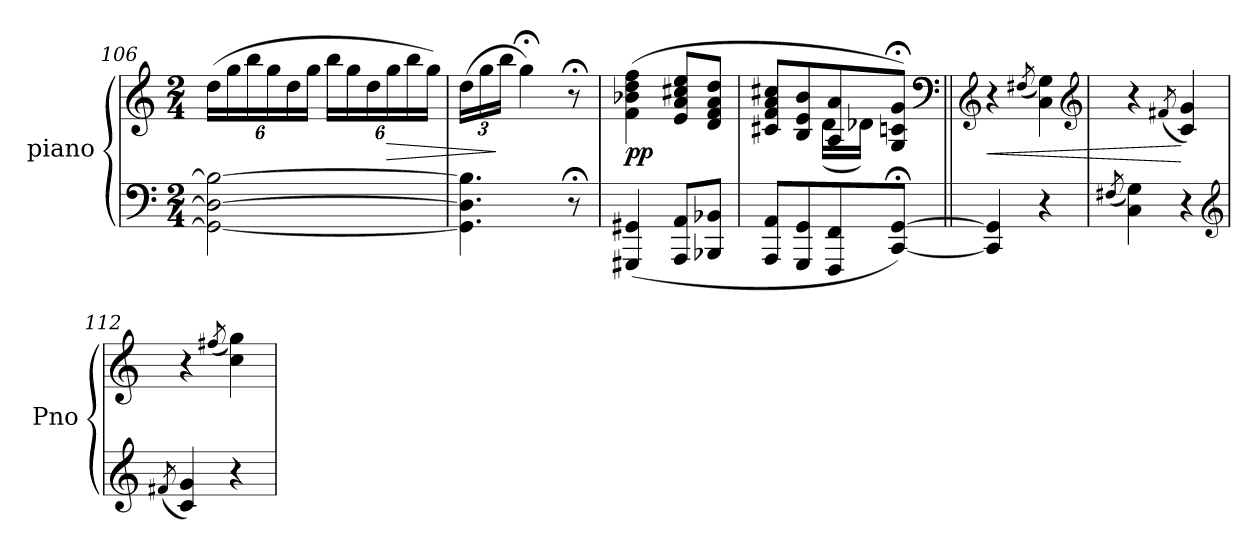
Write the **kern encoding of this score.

**kern	**kern	**dynam
*part1	*part1	*part1
*staff2	*staff1	*staff1/2
*I"piano	*	*
*I'Pno	*	*
*clefF4	*clefG2	*
*k[]	*k[]	*
*C:	*C:	*
*M2/4	*M2/4	*
=106	=106	=106
2GG_\ 2D_\ 2B_\	(24dd\LL	.
.	24gg\	.
.	24bb\	.
.	24gg\	.
.	24dd\	.
.	24gg\JJ	.
.	24bb\LL	.
.	24gg\	.
.	24dd\	.
.	24gg\	>
.	24bb\	.
.	24gg\JJ)	.
=107	=107	=107
4.GG]\ 4.D]\ 4.B]\	(24dd\LL	.
.	24gg\	.
.	24bb\JJ	]
.	4gg;<\)	.
8r;<	8r;<	.
=108	=108	=108
(4GGG#X/ 4GG#X/	(4f\ 4b-X\ 4dd\ 4ff\	pp
8AAA/ 8AA/L	8e/ 8a/ 8cc#X/ 8ee/L	.
8BBB-X/ 8BB-X/J	8d/ 8f/ 8a/ 8dd/J	.
=109	=109	=109
*	*^	*
8AAA/ 8AA/L	8c#X/ 8f/ 8a/ 8cc#X/L	4ryy	.
8GGG/ 8GG/	8B/ 8e/ 8b/	.	.
8FFF/ 8FF/	8A/ 8a/	(16d\LL	.
.	.	16d-X\JJ)	.
[8CC;</ [8GG;</J)	8G;</ 8cn;</ 8g;</J)	8ryy	.
*	*v	*v	*
*	*clefF4	*
=110||	=110||	=110||
*	*^	*
!	!LO:TX:a:B:t=Tempo I.	!	!
*	*v	*v	*
4CC]/ 4GG]/	4r	<
.	(8qF#X/	.
4r	4C\ 4G\)	.
*	*clefG2	*
=111	=111	=111
(8qF#X/	.	.
4C\ 4G\)	4r	.
.	(8qf#X/	.
4r	4c/ 4g/)	[
*clefG2	*	*
=112	=112	=112
(8qf#X/	.	.
4c/ 4g/)	4r	.
.	(8qff#X/	.
4r	4cc\ 4gg\)	.
=	=	=
*-	*-	*-
